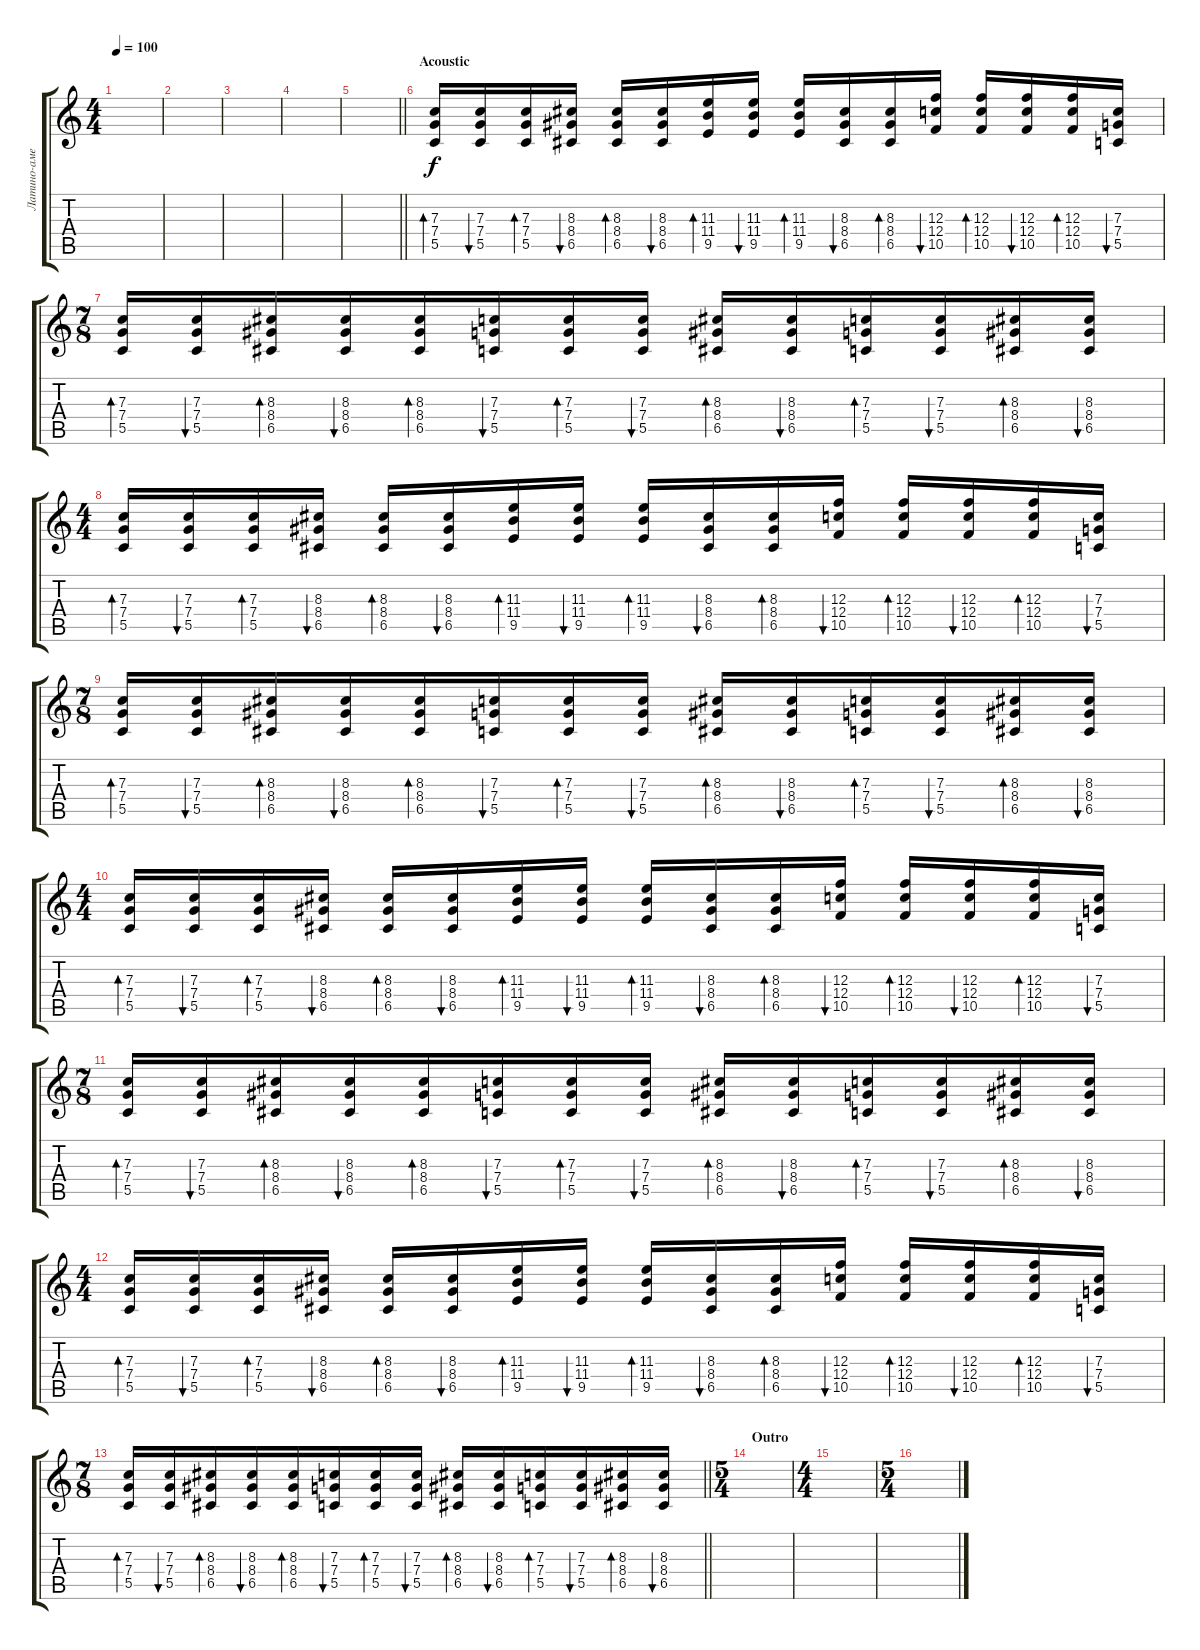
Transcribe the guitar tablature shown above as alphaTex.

\track ("Латино-американская" "Латино-аме") {instrument acousticguitarsteel}
\staff {score tabs}
\tuning (D4 A3 F3 C3 G2 C2) {hide}
\ts (4 4)
\tempo 100
\clef g2
\ks c
|
|
|
|
\barLineRight lightlight
|
\section ("" "Acoustic")
(7.3 7.4 5.5).16{bd 60} (7.3 7.4 5.5).16{bu 60} (7.3 7.4 5.5).16{bd 60} (8.3 8.4 6.5).16{bu 60} (8.3 8.4 6.5).16{bd 60} (8.3 8.4 6.5).16{bu 60} (11.3 11.4 9.5).16{bd 60} (11.3 11.4 9.5).16{bu 60} (11.3 11.4 9.5).16{bd 60} (8.3 8.4 6.5).16{bu 60} (8.3 8.4 6.5).16{bd 60} (12.3 12.4 10.5).16{bu 60} (12.3 12.4 10.5).16{bd 60} (12.3 12.4 10.5).16{bu 60} (12.3 12.4 10.5).16{bd 60} (7.3 7.4 5.5).16{bu 60} |
\ts (7 8)
(7.3 7.4 5.5).16{bd 60} (7.3 7.4 5.5).16{bu 60} (8.3 8.4 6.5).16{bd 60} (8.3 8.4 6.5).16{bu 60} (8.3 8.4 6.5).16{bd 60} (7.3 7.4 5.5).16{bu 60} (7.3 7.4 5.5).16{bd 60} (7.3 7.4 5.5).16{bu 60} (8.3 8.4 6.5).16{bd 60} (8.3 8.4 6.5).16{bu 60} (7.3 7.4 5.5).16{bd 60} (7.3 7.4 5.5).16{bu 60} (8.3 8.4 6.5).16{bd 60} (8.3 8.4 6.5).16{bu 60} |
\ts (4 4)
(7.3 7.4 5.5).16{bd 60} (7.3 7.4 5.5).16{bu 60} (7.3 7.4 5.5).16{bd 60} (8.3 8.4 6.5).16{bu 60} (8.3 8.4 6.5).16{bd 60} (8.3 8.4 6.5).16{bu 60} (11.3 11.4 9.5).16{bd 60} (11.3 11.4 9.5).16{bu 60} (11.3 11.4 9.5).16{bd 60} (8.3 8.4 6.5).16{bu 60} (8.3 8.4 6.5).16{bd 60} (12.3 12.4 10.5).16{bu 60} (12.3 12.4 10.5).16{bd 60} (12.3 12.4 10.5).16{bu 60} (12.3 12.4 10.5).16{bd 60} (7.3 7.4 5.5).16{bu 60} |
\ts (7 8)
(7.3 7.4 5.5).16{bd 60} (7.3 7.4 5.5).16{bu 60} (8.3 8.4 6.5).16{bd 60} (8.3 8.4 6.5).16{bu 60} (8.3 8.4 6.5).16{bd 60} (7.3 7.4 5.5).16{bu 60} (7.3 7.4 5.5).16{bd 60} (7.3 7.4 5.5).16{bu 60} (8.3 8.4 6.5).16{bd 60} (8.3 8.4 6.5).16{bu 60} (7.3 7.4 5.5).16{bd 60} (7.3 7.4 5.5).16{bu 60} (8.3 8.4 6.5).16{bd 60} (8.3 8.4 6.5).16{bu 60} |
\ts (4 4)
(7.3 7.4 5.5).16{bd 60} (7.3 7.4 5.5).16{bu 60} (7.3 7.4 5.5).16{bd 60} (8.3 8.4 6.5).16{bu 60} (8.3 8.4 6.5).16{bd 60} (8.3 8.4 6.5).16{bu 60} (11.3 11.4 9.5).16{bd 60} (11.3 11.4 9.5).16{bu 60} (11.3 11.4 9.5).16{bd 60} (8.3 8.4 6.5).16{bu 60} (8.3 8.4 6.5).16{bd 60} (12.3 12.4 10.5).16{bu 60} (12.3 12.4 10.5).16{bd 60} (12.3 12.4 10.5).16{bu 60} (12.3 12.4 10.5).16{bd 60} (7.3 7.4 5.5).16{bu 60} |
\ts (7 8)
(7.3 7.4 5.5).16{bd 60} (7.3 7.4 5.5).16{bu 60} (8.3 8.4 6.5).16{bd 60} (8.3 8.4 6.5).16{bu 60} (8.3 8.4 6.5).16{bd 60} (7.3 7.4 5.5).16{bu 60} (7.3 7.4 5.5).16{bd 60} (7.3 7.4 5.5).16{bu 60} (8.3 8.4 6.5).16{bd 60} (8.3 8.4 6.5).16{bu 60} (7.3 7.4 5.5).16{bd 60} (7.3 7.4 5.5).16{bu 60} (8.3 8.4 6.5).16{bd 60} (8.3 8.4 6.5).16{bu 60} |
\ts (4 4)
(7.3 7.4 5.5).16{bd 60} (7.3 7.4 5.5).16{bu 60} (7.3 7.4 5.5).16{bd 60} (8.3 8.4 6.5).16{bu 60} (8.3 8.4 6.5).16{bd 60} (8.3 8.4 6.5).16{bu 60} (11.3 11.4 9.5).16{bd 60} (11.3 11.4 9.5).16{bu 60} (11.3 11.4 9.5).16{bd 60} (8.3 8.4 6.5).16{bu 60} (8.3 8.4 6.5).16{bd 60} (12.3 12.4 10.5).16{bu 60} (12.3 12.4 10.5).16{bd 60} (12.3 12.4 10.5).16{bu 60} (12.3 12.4 10.5).16{bd 60} (7.3 7.4 5.5).16{bu 60} |
\ts (7 8)
\barLineRight lightlight
(7.3 7.4 5.5).16{bd 60} (7.3 7.4 5.5).16{bu 60} (8.3 8.4 6.5).16{bd 60} (8.3 8.4 6.5).16{bu 60} (8.3 8.4 6.5).16{bd 60} (7.3 7.4 5.5).16{bu 60} (7.3 7.4 5.5).16{bd 60} (7.3 7.4 5.5).16{bu 60} (8.3 8.4 6.5).16{bd 60} (8.3 8.4 6.5).16{bu 60} (7.3 7.4 5.5).16{bd 60} (7.3 7.4 5.5).16{bu 60} (8.3 8.4 6.5).16{bd 60} (8.3 8.4 6.5).16{bu 60} |
\ts (5 4)
\section ("" "Outro")
|
\ts (4 4)
|
\ts (5 4)
